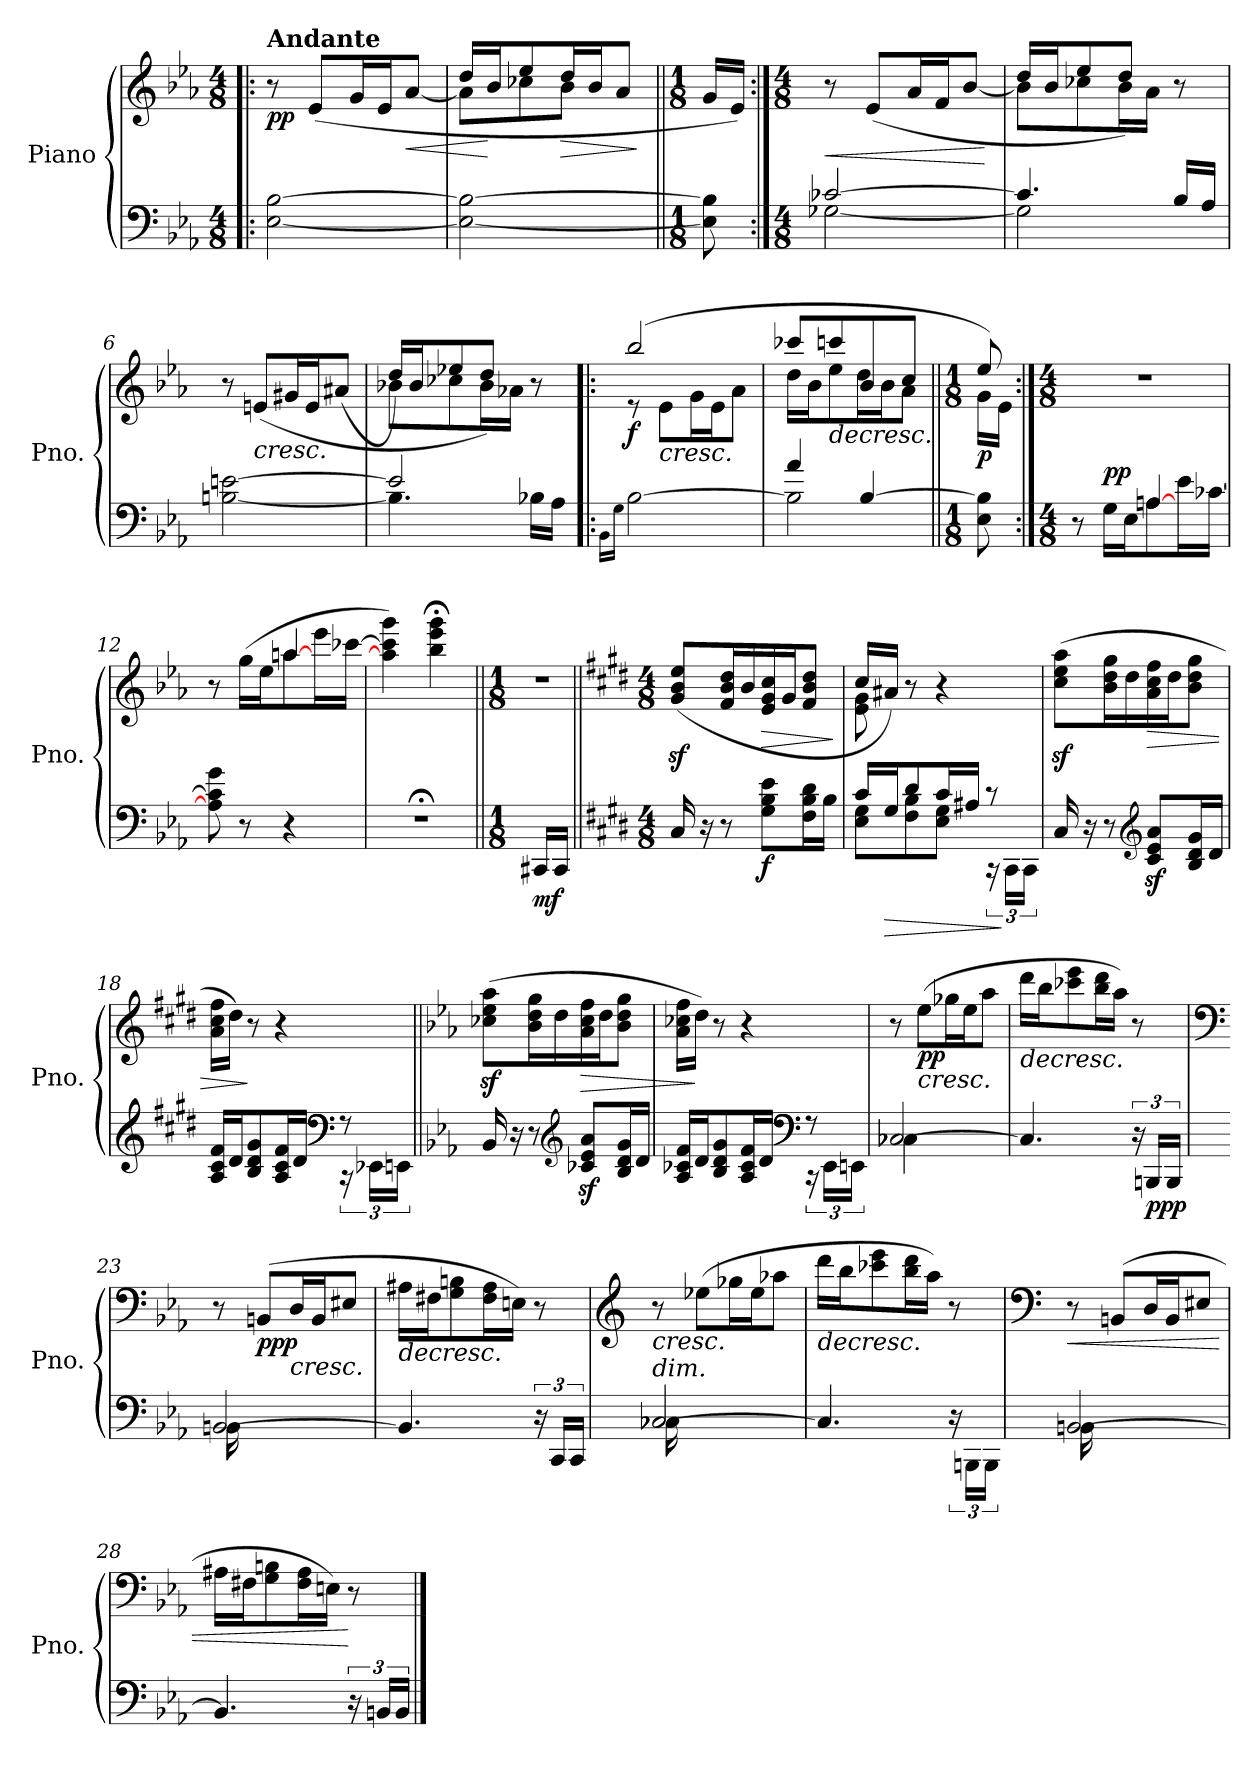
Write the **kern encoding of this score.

**kern	**kern	**dynam
*part1	*part1	*part1
*staff2	*staff1	*staff1/2
*I"Piano	*	*
*I'Pno.	*	*
*clefF4	*clefG2	*
*k[b-e-a-]	*k[b-e-a-]	*
*M4/8	*M4/8	*
=1!|:	=1!|:	=1!|:
!	!LO:TX:a:B:t=Andante	!
!	!	!LO:DY:b
[2E-\ [2B-\	8r	pp
.	(>8e-/L	.
.	16g/L	.
.	16e-/J	.
!	!	!LO:HP:b
.	[8a-/J	<
=2	=2	=2
*	*^	*
2E-\_ 2B-\_	16dd/LL	8a-\L]	.
.	16b-/J	.	[
.	8ee-/	8cc-X\	.
!	!	!	!LO:HP:b
.	16dd/L	8b-\J	>
.	16b-/J	.	.
.	8a-/J	8ryy	.
*	*v	*v	*
.	.	]
=3||	=3||	=3||
*M1/8	*M1/8	*
8E-\] 8B-\]	16g/LL	.
.	16e-/JJ)	.
=4:|!	=4:|!	=4:|!
*M4/8	*M4/8	*
*^	*	*
!	!	!	!LO:HP:b
[2c-X/	[2G-X\	8r	<
.	.	(>8e-/L	.
.	.	16a-/L	.
.	.	16f/J	.
.	.	[8b-/J	.
*v	*v	*	*
.	.	[
=5	=5	=5
*^	*^	*
4.c-/]	2G-\]	16dd/LL	8b-\L]	.
.	.	16b-/J	.	.
.	.	8ee-/	8cc-X\	.
.	.	8dd/J)	16b-\L	.
.	.	.	16a-\JJ	.
16B-/LL	.	8r	8ryy	.
16A-/JJ	.	.	.	.
*v	*v	*	*	*
*	*v	*v	*
!!LO:LB:g=z
=6	=6	=6
[2Bn\ [2en\	8r	.
!	!LO:TX:b:i:t=cresc.	!
.	(>8en/L	.
.	16g#X/L	.
.	16e/J	.
.	(<8a#X/J	.
=7	=7	=7
*^	*^	*
2e/]	4.B\]	16dd/LL)	8b-X\L	.
.	.	16b-/J	.	.
.	.	8ee-X/	8cc-X\	.
.	.	8dd/J)	16b-\L	.
.	.	.	16a-X\JJ	.
.	16B-X\LL	8r	8ryy	.
.	16A-\JJ	.	.	.
*v	*v	*	*	*
=8!|:	=8!|:	=8!|:	=8!|:
16qBB-\LL	.	.	.
16qG\JJ	.	.	.
!	!	!	!LO:DY:b
[2B-\	(>2bb-/	8r	f
!	!	!	!LO:HP:b
.	.	8e-\L	<
.	.	16g\L	.
.	.	16e-\J	.
.	.	(<8a-\J	.
=9	=9	=9	=9
*^	*	*	*
4a-/)	2B-\]	8ccc-X/L	16dd\LL	.
.	.	.	16b-\J	.
!	!	!	!	!LO:HP:b
.	.	8cccn/	8ee-\	>
[4B-/	.	8b-/	16dd\L	.
.	.	.	16b-\J	.
.	.	8cc/J	8a-\J	.
*v	*v	*	*	*
*	*v	*v	*
.	.	[
=10||	=10||	=10||
*M1/8	*M1/8	*
*	*^	*
!	!	!	!LO:DY:b
8E-\ 8B-\]	8ee-/)	16g\LL	p
.	.	16e-\JJ	.
*	*v	*v	*
!!LO:LB:g=z
=11:|!	=11:|!	=11:|!
*M4/8	*M4/8	*
*^	*	*
8r	4ryy	2r	.
!	!	!	!LO:DY:a=2
16G\LL	.	.	pp
16E-\J	.	.	.
[8An\	4A/	.	.
16e-\L	.	.	.
[16c-X\JJ	.	.	.
*v	*v	*	*
=12	=12	=12
*	*^	*
8A\] 8c-\] 8g\	8r	4ryy	.
8r	(>16gg\LL	.	.
.	16ee-\J	.	.
4r	[8aan\	4aa/	.
.	16eee-\L	.	.
.	[16ccc-X\JJ	.	.
*	*v	*v	*
=13	=13	=13
2r;<	4aa\] 4ccc-\] 4ggg\)	.
.	4bb-\;< 4eee-\;< 4ggg\;<	.
=14||	=14||	=14||
*M1/8	*M1/8	*
!	!	!LO:DY:b=2
16CC#X/LL	8r	mf
16CC#/JJ	.	.
=15||	=15||	=15||
*k[f#c#g#d#]	*k[f#c#g#d#]	*
*M4/8	*M4/8	*
16C#/	(>8g#/z< 8b/z< 8ee/z<L	.
16r	.	.
8r	16f#/ 16b/ 16dd#/L	.
.	16b/	.
!	!	!LO:HP:b
!	!	!LO:DY:n=1:b=2
8G#\ 8B\ 8e\L	16e/ 16g#/ 16cc#/	> f
.	16g#/J	.
16F#\ 16B\ 16d#\L	8f#/ 8b/ 8dd#/J	.
16B\JJ	.	.
.	.	]
!!LO:LB:g=z
=16	=16	=16
*^	*^	*
16c#/LL	8E\ 8G#\L	16cc#/LL	8e\ 8g#\	.
!	!	!	!	!LO:HP:b=2
16G#/J	.	16a#X/JJ)	.	>
8d#/	8F#\ 8B\	8r	4.ryy	.
16c#/L	8E\ 8G#\J	4r	.	.
16A#X/JJ	.	.	.	.
8r	24r	.	.	.
.	24CC#\LL	.	.	]
.	24CC#\JJ	.	.	.
*v	*v	*	*	*
*	*v	*v	*
=17	=17	=17
16C#/	(>8cc#\z< 8ee\z< 8aa\z<L	.
16r	.	.
8r	16b\ 16dd#\ 16gg#\L	.
.	16dd#\	.
*clefG2	*	*
!	!	!LO:HP:b
8c#/z< 8e/z< 8a/z<L	16a\ 16cc#\ 16ff#\	>
.	16dd#\J	.
16B/ 16d#/ 16g#/L	8b\ 8dd#\ 8gg#\J	.
16d#/JJ	.	.
=18	=18	=18
*^	*	*
16A/ 16c#/ 16f#/LL	4.ryy	16a\ 16cc#\ 16ff#\LL	.
16d#/J	.	16dd#\JJ)	.
8B/ 8d#/ 8g#/	.	8r	]
16A/ 16c#/ 16f#/L	.	4r	.
16d#/JJ	.	.	.
*clefF4	*	*	*
8r	24r	.	.
.	24EE-X\LL	.	.
.	24EEn\JJ	.	.
*v	*v	*	*
=19||	=19||	=19||
*k[b-e-a-]	*k[b-e-a-]	*
16BB-/	(>8cc-X\z< 8ee-\z< 8aa-\z<L	.
16r	.	.
8r	16b-\ 16dd\ 16gg\L	.
.	16dd\	.
*clefG2	*	*
!	!	!LO:HP:b
8c-X/z< 8e-/z< 8a-/z<L	16a-\ 16cc-\ 16ff\	>
.	16dd\J	.
16B-/ 16d/ 16g/L	8b-\ 8dd\ 8gg\J	.
16d/JJ	.	.
!!LO:LB:g=z
=20	=20	=20
*^	*	*
16A-/ 16c-X/ 16f/LL	4.ryy	16a-\ 16cc-X\ 16ff\LL	.
16d/J	.	16dd\JJ)	]
8B-/ 8d/ 8g/	.	8r	.
16A-/ 16c-/ 16f/L	.	4r	.
16d/JJ	.	.	.
*clefF4	*	*	*
8r	24r	.	.
.	24EE-\LL	.	.
.	24EEn\JJ	.	.
=21	=21	=21	=21
[2C-X/	4C-\	8r	.
!	!	!	!LO:HP:b
!	!	!	!LO:DY:n=1:b
.	.	(>8ee-\L	< pp
.	4ryy	16gg-X\L	.
.	.	16ee-\J	.
.	.	8aa-\J	.
*v	*v	*	*
.	.	]
=22	=22	=22
!	!	!LO:HP:b
4.C-/]	16ddd\LL	>
.	16bb-\J	.
.	8ccc-X\ 8eee-\	.
.	16bb-\ 16ddd\L	.
.	16aa-\JJ)	.
24r	8r	[
!	!	!LO:DY:b=2
24BBBn/LL	.	ppp
24BBB/JJ	.	.
=23	=23	=23
*	*clefF4	*
*^	*	*
[2BBn/	16BB\	8r	.
.	4..ryy	.	.
!	!	!	!LO:DY:b
.	.	(>8BBn/L	ppp
!	!	!	!LO:HP:b
.	.	16D/L	<
.	.	16BB/J	.
.	.	8E#X/J	.
*v	*v	*	*
.	.	]
!!LO:PB:g=z
=24	=24	=24
!	!	!LO:HP:b
4.BB/]	16A#X\LL	>
.	16F#X\J	.
.	8G\ 8Bn\	.
.	16F#\ 16A#\L	.
.	16En\JJ)	.
24r	8r	.
24CC/LL	.	.
24CC/JJ	.	.
.	.	[
=25	=25	=25
*	*clefG2	*
*^	*	*
!LO:TX:a:i:t=dim.	!	!	!
!	!	!	!LO:HP:b
[2C-X/	16C-\	8r	<
.	4..ryy	.	.
.	.	(>8ee-X\L	.
.	.	16gg-X\L	.
.	.	16ee-\J	.
.	.	8aa-X\J	.
*v	*v	*	*
.	.	]
=26	=26	=26
!	!	!LO:HP:b
4.C-/]	16ddd\LL	>
.	16bb-\J	.
.	8ccc-X\ 8eee-\	.
.	16bb-\ 16ddd\L	.
.	16aa-\JJ)	.
24r	8r	[
24BBBn\LL	.	.
24BBB\JJ	.	.
=27	=27	=27
*	*clefF4	*
*^	*	*
!	!	!	!LO:HP:b
[2BBn/	16BB\	8r	<
.	4..ryy	.	.
.	.	(>8BBn/L	.
.	.	16D/L	.
.	.	16BB/J	.
.	.	8E#X/J	.
*v	*v	*	*
.	.	]
=28	=28	=28
4.BB/]	16A#X\LL	.
.	16F#X\J	.
.	8G\ 8Bn\	.
.	16F#\ 16A#\L	.
.	16En\JJ)	.
24r	8r	[
24BBn/LL	.	.
24BB/JJ	.	.
==	==	==
*-	*-	*-
